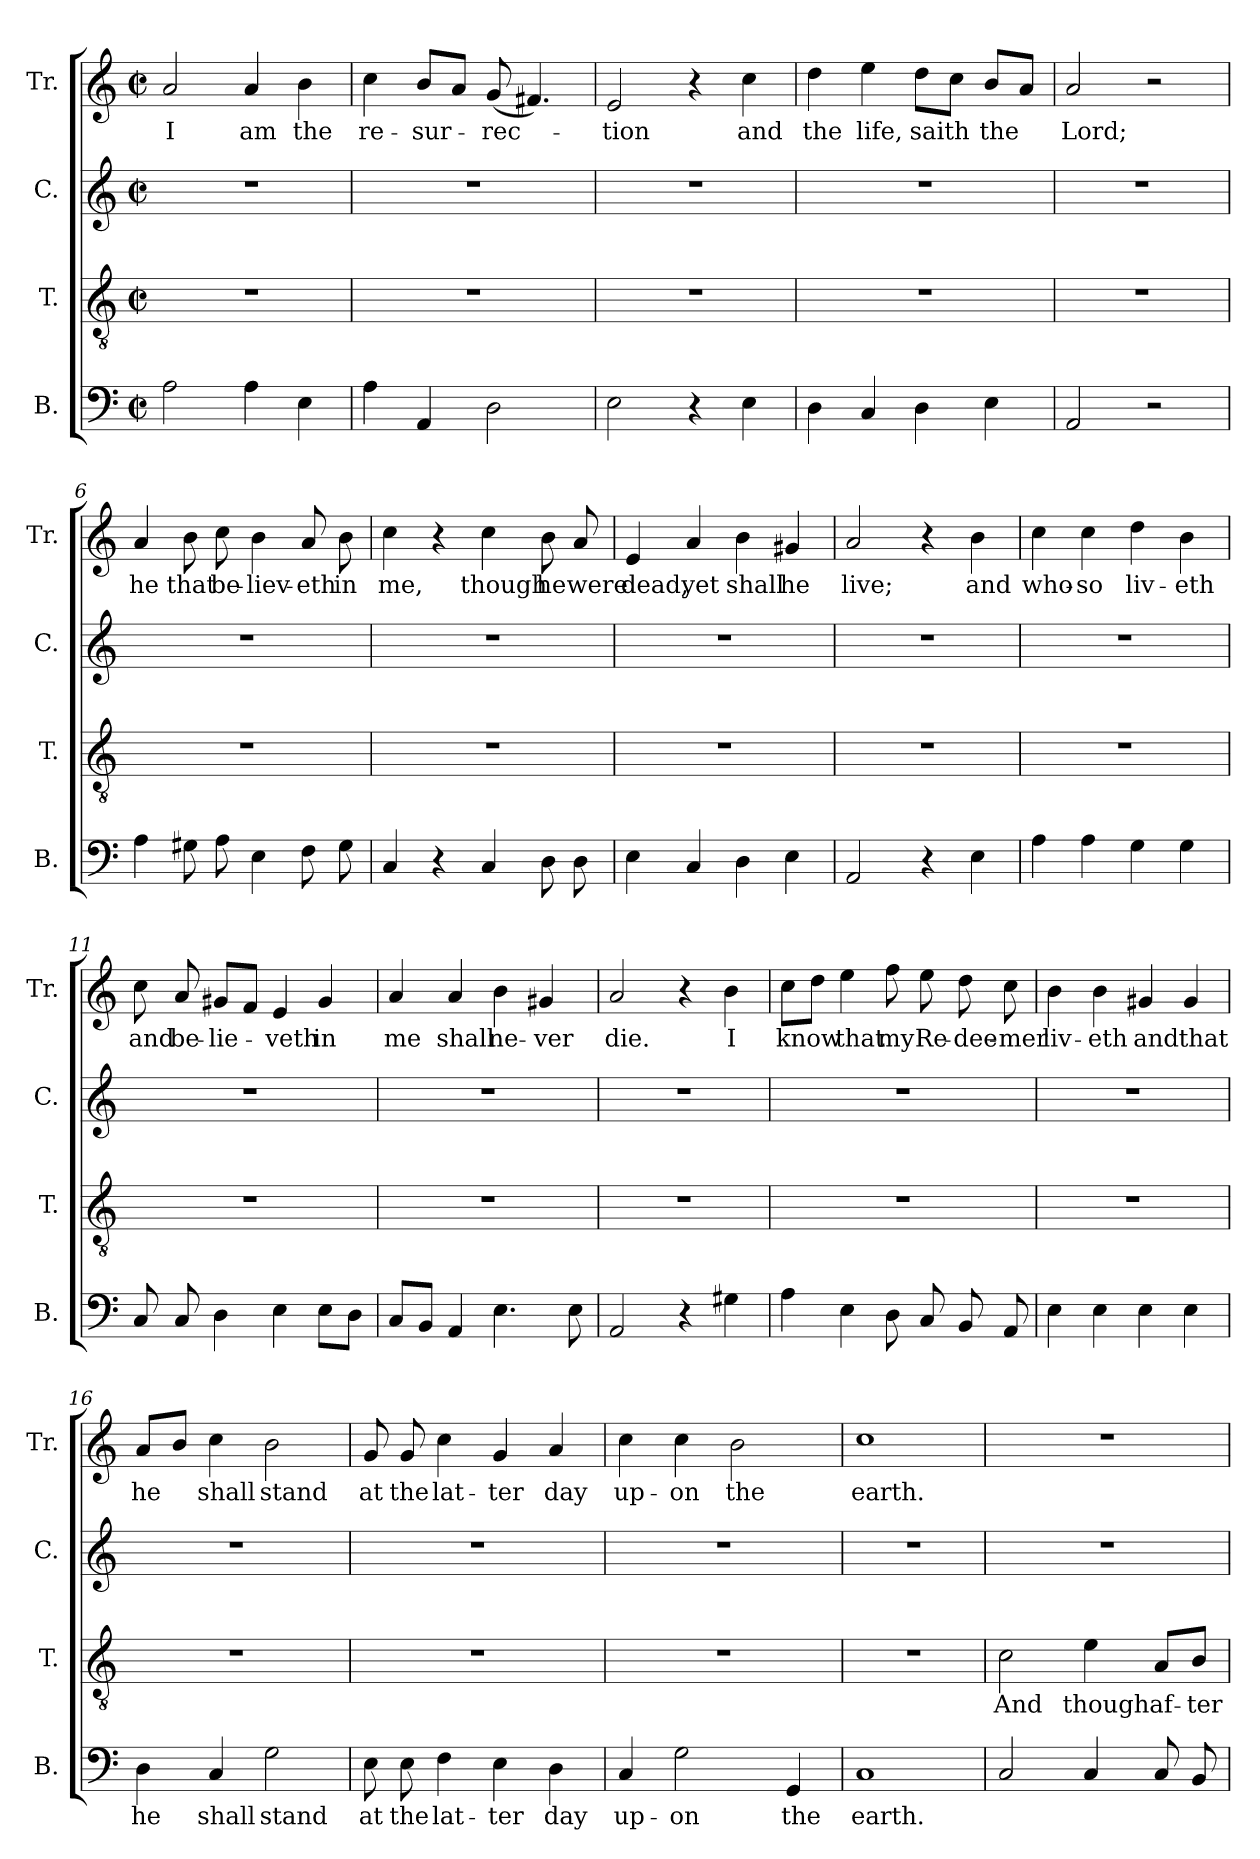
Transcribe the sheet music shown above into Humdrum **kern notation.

**kern	**text	**kern	**text	**kern	**kern	**text
*part4	*part4	*part3	*part3	*part2	*part1	*part1
*staff4	*staff4	*staff3	*staff3	*staff2	*staff1	*staff1
*I"B.	*	*I"T.	*	*I"C.	*I"Tr.	*
*I'B.	*	*I'T.	*	*I'C.	*I'Tr.	*
*clefF4	*	*clefGv2	*	*clefG2	*clefG2	*
*k[]	*	*k[]	*	*k[]	*k[]	*
*M2/2	*	*M2/2	*	*M2/2	*M2/2	*
*met(c|)	*	*met(c|)	*	*met(c|)	*met(c|)	*
*MM110	*	*MM110	*	*MM110	*MM110	*
=1	=1	=1	=1	=1	=1	=1
!	!	!	!	!	!	!LO:LY:b
2A\	.	1r	.	1r	2a/	I
!	!	!	!	!	!	!LO:LY:b
4A\	.	.	.	.	4a/	am
!	!	!	!	!	!	!LO:LY:b
4E\	.	.	.	.	4b\	the
=2	=2	=2	=2	=2	=2	=2
!	!	!	!	!	!	!LO:LY:b
4A\	.	1r	.	1r	4cc\	re-
!	!	!	!	!	!	!LO:LY:b
4AA/	.	.	.	.	8b/L	-sur-
.	.	.	.	.	8a/J	.
!	!	!	!	!	!	!LO:LY:b
2D\	.	.	.	.	(<8g/	-rec-
.	.	.	.	.	4.f#X/)	.
=3	=3	=3	=3	=3	=3	=3
!	!	!	!	!	!	!LO:LY:b
2E\	.	1r	.	1r	2e/	-tion
4r	.	.	.	.	4r	.
!	!	!	!	!	!	!LO:LY:b
4E\	.	.	.	.	4cc\	and
=4	=4	=4	=4	=4	=4	=4
!	!	!	!	!	!	!LO:LY:b
4D\	.	1r	.	1r	4dd\	the
!	!	!	!	!	!	!LO:LY:b
4C/	.	.	.	.	4ee\	life,
!	!	!	!	!	!	!LO:LY:b
4D\	.	.	.	.	8dd\L	saith
.	.	.	.	.	8cc\J	.
!	!	!	!	!	!	!LO:LY:b
4E\	.	.	.	.	8b/L	the
.	.	.	.	.	8a/J	.
=5	=5	=5	=5	=5	=5	=5
!	!	!	!	!	!	!LO:LY:b
2AA/	.	1r	.	1r	2a/	Lord;
2r	.	.	.	.	2r	.
=6	=6	=6	=6	=6	=6	=6
!	!	!	!	!	!	!LO:LY:b
4A\	.	1r	.	1r	4a/	he
!	!	!	!	!	!	!LO:LY:b
8G#X\	.	.	.	.	8b\	that
!	!	!	!	!	!	!LO:LY:b
8A\	.	.	.	.	8cc\	be-
!	!	!	!	!	!	!LO:LY:b
4E\	.	.	.	.	4b\	-liev-
!	!	!	!	!	!	!LO:LY:b
8F\	.	.	.	.	8a/	-eth
!	!	!	!	!	!	!LO:LY:b
8G#\	.	.	.	.	8b\	in
=7	=7	=7	=7	=7	=7	=7
!	!	!	!	!	!	!LO:LY:b
4C/	.	1r	.	1r	4cc\	me,
4r	.	.	.	.	4r	.
!	!	!	!	!	!	!LO:LY:b
4C/	.	.	.	.	4cc\	though
!	!	!	!	!	!	!LO:LY:b
8D\	.	.	.	.	8b\	he
!	!	!	!	!	!	!LO:LY:b
8D\	.	.	.	.	8a/	were
=8	=8	=8	=8	=8	=8	=8
!	!	!	!	!	!	!LO:LY:b
4E\	.	1r	.	1r	4e/	dead,
!	!	!	!	!	!	!LO:LY:b
4C/	.	.	.	.	4a/	yet
!	!	!	!	!	!	!LO:LY:b
4D\	.	.	.	.	4b\	shall
!	!	!	!	!	!	!LO:LY:b
4E\	.	.	.	.	4g#X/	he
!!LO:LB:g=z
=9	=9	=9	=9	=9	=9	=9
!	!	!	!	!	!	!LO:LY:b
2AA/	.	1r	.	1r	2a/	live;
4r	.	.	.	.	4r	.
!	!	!	!	!	!	!LO:LY:b
4E\	.	.	.	.	4b\	and
=10	=10	=10	=10	=10	=10	=10
!	!	!	!	!	!	!LO:LY:b
4A\	.	1r	.	1r	4cc\	who-
!	!	!	!	!	!	!LO:LY:b
4A\	.	.	.	.	4cc\	-so
!	!	!	!	!	!	!LO:LY:b
4G\	.	.	.	.	4dd\	liv-
!	!	!	!	!	!	!LO:LY:b
4G\	.	.	.	.	4b\	-eth
=11	=11	=11	=11	=11	=11	=11
!	!	!	!	!	!	!LO:LY:b
8C/	.	1r	.	1r	8cc\	and
!	!	!	!	!	!	!LO:LY:b
8C/	.	.	.	.	8a/	be-
!	!	!	!	!	!	!LO:LY:b
4D\	.	.	.	.	8g#X/L	-lie-
.	.	.	.	.	8f/J	.
!	!	!	!	!	!	!LO:LY:b
4E\	.	.	.	.	4e/	-veth
!	!	!	!	!	!	!LO:LY:b
8E\L	.	.	.	.	4g#/	in
8D\J	.	.	.	.	.	.
=12	=12	=12	=12	=12	=12	=12
!	!	!	!	!	!	!LO:LY:b
8C/L	.	1r	.	1r	4a/	me
8BB/J	.	.	.	.	.	.
!	!	!	!	!	!	!LO:LY:b
4AA/	.	.	.	.	4a/	shall
!	!	!	!	!	!	!LO:LY:b
4.E\	.	.	.	.	4b\	ne-
!	!	!	!	!	!	!LO:LY:b
.	.	.	.	.	4g#X/	-ver
8E\	.	.	.	.	.	.
=13	=13	=13	=13	=13	=13	=13
!	!	!	!	!	!	!LO:LY:b
2AA/	.	1r	.	1r	2a/	die.
4r	.	.	.	.	4r	.
!	!	!	!	!	!	!LO:LY:b
4G#X\	.	.	.	.	4b\	I
=14	=14	=14	=14	=14	=14	=14
!	!	!	!	!	!	!LO:LY:b
4A\	.	1r	.	1r	8cc\L	know
.	.	.	.	.	8dd\J	.
!	!	!	!	!	!	!LO:LY:b
4E\	.	.	.	.	4ee\	that
!	!	!	!	!	!	!LO:LY:b
8D\	.	.	.	.	8ff\	my
!	!	!	!	!	!	!LO:LY:b
8C/	.	.	.	.	8ee\	Re-
!	!	!	!	!	!	!LO:LY:b
8BB/	.	.	.	.	8dd\	-dee-
!	!	!	!	!	!	!LO:LY:b
8AA/	.	.	.	.	8cc\	-mer
=15	=15	=15	=15	=15	=15	=15
!	!	!	!	!	!	!LO:LY:b
4E\	.	1r	.	1r	4b\	liv-
!	!	!	!	!	!	!LO:LY:b
4E\	.	.	.	.	4b\	-eth
!	!	!	!	!	!	!LO:LY:b
4E\	.	.	.	.	4g#X/	and
!	!	!	!	!	!	!LO:LY:b
4E\	.	.	.	.	4g#/	that
!!LO:LB:g=z
=16	=16	=16	=16	=16	=16	=16
!	!LO:LY:b	!	!	!	!	!LO:LY:b
4D\	he	1r	.	1r	8a/L	he
.	.	.	.	.	8b/J	.
!	!LO:LY:b	!	!	!	!	!LO:LY:b
4C/	shall	.	.	.	4cc\	shall
!	!LO:LY:b	!	!	!	!	!LO:LY:b
2G\	stand	.	.	.	2b\	stand
=17	=17	=17	=17	=17	=17	=17
!	!LO:LY:b	!	!	!	!	!LO:LY:b
8E\	at	1r	.	1r	8g/	at
!	!LO:LY:b	!	!	!	!	!LO:LY:b
8E\	the	.	.	.	8g/	the
!	!LO:LY:b	!	!	!	!	!LO:LY:b
4F\	lat-	.	.	.	4cc\	lat-
!	!LO:LY:b	!	!	!	!	!LO:LY:b
4E\	-ter	.	.	.	4g/	-ter
!	!LO:LY:b	!	!	!	!	!LO:LY:b
4D\	day	.	.	.	4a/	day
=18	=18	=18	=18	=18	=18	=18
!	!LO:LY:b	!	!	!	!	!LO:LY:b
4C/	up-	1r	.	1r	4cc\	up-
!	!LO:LY:b	!	!	!	!	!LO:LY:b
2G\	-on	.	.	.	4cc\	-on
!	!	!	!	!	!	!LO:LY:b
.	.	.	.	.	2b\	the
!	!LO:LY:b	!	!	!	!	!
4GG/	the	.	.	.	.	.
=19	=19	=19	=19	=19	=19	=19
!	!LO:LY:b	!	!	!	!	!LO:LY:b
1C	earth.	1r	.	1r	1cc	earth.
=20	=20	=20	=20	=20	=20	=20
!	!	!	!LO:LY:b	!	!	!
2C/	.	2c\	And	1r	1r	.
!	!	!	!LO:LY:b	!	!	!
4C/	.	4e\	though	.	.	.
!	!	!	!LO:LY:b	!	!	!
8C/	.	8A/L	af-	.	.	.
!	!	!	!LO:LY:b	!	!	!
8BB/	.	8B/J	-ter	.	.	.
=	=	=	=	=	=	=
*-	*-	*-	*-	*-	*-	*-
